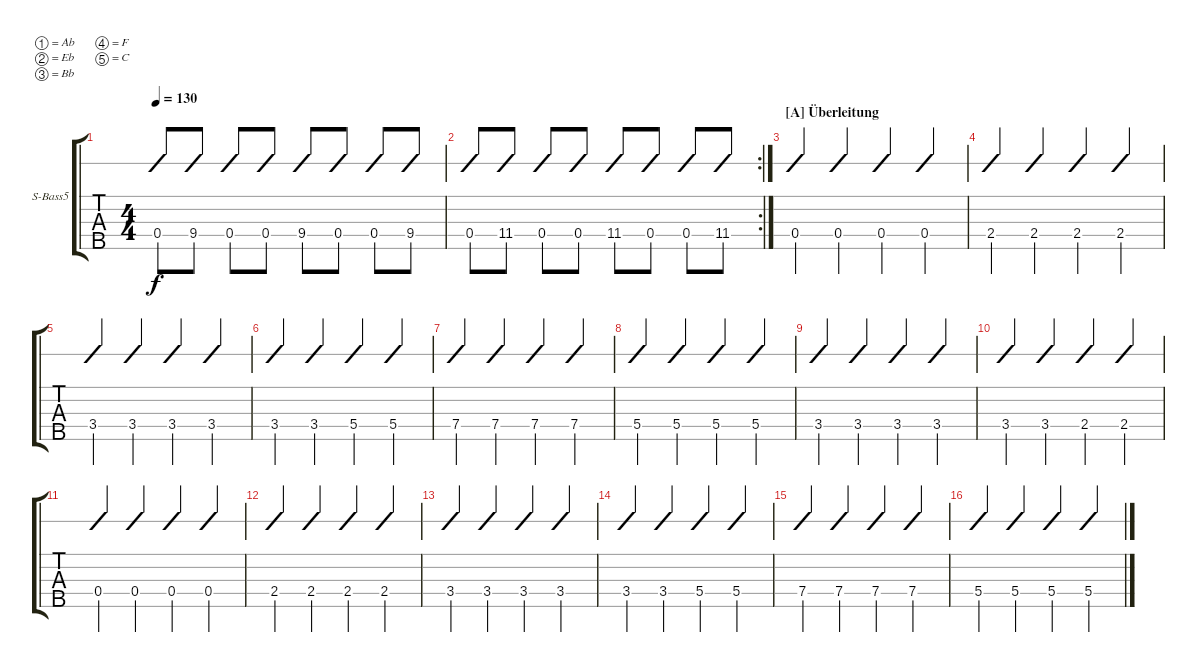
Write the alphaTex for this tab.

\bracketExtendMode groupsimilarinstruments
\firstSystemTrackNameOrientation horizontal
\otherSystemsTrackNameOrientation horizontal
\track ("Bass" "S-Bass5") {instrument synthbass2}
\staff {tabs slash}
\tuning (Ab2 Eb2 Bb1 F1 C1)
\ts (4 4)
\tempo 130
\clef f4
\ks aminor
0.4.8{dy f} 9.4.8 0.4.8 0.4.8 9.4.8 0.4.8 0.4.8 9.4.8 |
\rc 2
0.4.8 11.4.8 0.4.8 0.4.8 11.4.8 0.4.8 0.4.8 11.4.8 |
\section ("A" "Überleitung")
\clef g2
\ks c
0.4.4 0.4.4 0.4.4 0.4.4 |
2.4.4 2.4.4 2.4.4 2.4.4 |
3.4.4 3.4.4 3.4.4 3.4.4 |
3.4.4 3.4.4 5.4.4 5.4.4 |
7.4.4 7.4.4 7.4.4 7.4.4 |
5.4.4 5.4.4 5.4.4 5.4.4 |
3.4.4 3.4.4 3.4.4 3.4.4 |
3.4.4 3.4.4 2.4.4 2.4.4 |
0.4.4 0.4.4 0.4.4 0.4.4 |
2.4.4 2.4.4 2.4.4 2.4.4 |
3.4.4 3.4.4 3.4.4 3.4.4 |
3.4.4 3.4.4 5.4.4 5.4.4 |
7.4.4 7.4.4 7.4.4 7.4.4 |
5.4.4 5.4.4 5.4.4 5.4.4
